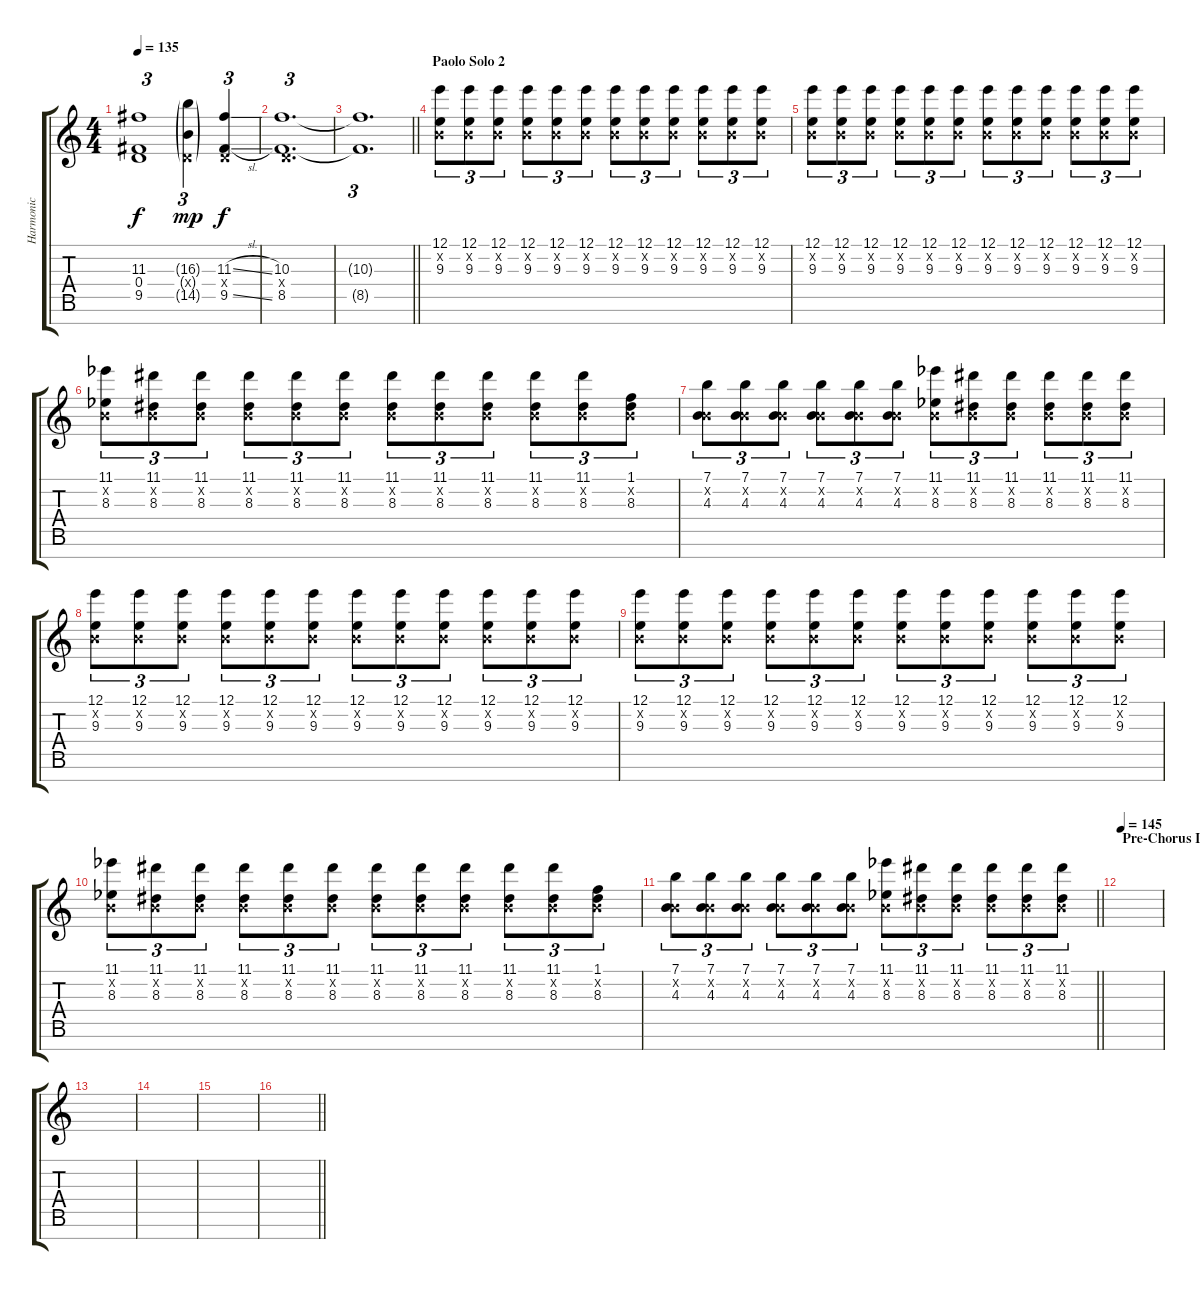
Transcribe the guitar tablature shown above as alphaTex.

\track ("Harmonic" "Harmonic") {instrument distortionguitar}
\staff {score tabs}
\tuning (E4 B3 G3 D3 A2 E2 B1) {hide}
\ts (4 4)
\tempo 135
\clef g2
\ks c
(11.3{t} 0.4{t} 9.5{t}).1{tu (3 2) dy f} (16.3{g} 0.4{g x} 14.5{g}).4{tu (3 2) dy mp} (11.3{sl} 0.4{x} 9.5{sl}).4{tu (3 2) dy f} |
(10.3 0.4{x} 8.5).1{d tu (3 2)} |
\barLineRight lightlight
(10.3{t} 8.5{t}).1{d tu (3 2)} |
\section ("" "Paolo Solo 2")
(12.1 0.2{x} 9.3).8{tu (3 2)} (12.1 0.2{x} 9.3).8{tu (3 2)} (12.1 0.2{x} 9.3).8{tu (3 2)} (12.1 0.2{x} 9.3).8{tu (3 2)} (12.1 0.2{x} 9.3).8{tu (3 2)} (12.1 0.2{x} 9.3).8{tu (3 2)} (12.1 0.2{x} 9.3).8{tu (3 2)} (12.1 0.2{x} 9.3).8{tu (3 2)} (12.1 0.2{x} 9.3).8{tu (3 2)} (12.1 0.2{x} 9.3).8{tu (3 2)} (12.1 0.2{x} 9.3).8{tu (3 2)} (12.1 0.2{x} 9.3).8{tu (3 2)} |
(12.1 0.2{x} 9.3).8{tu (3 2)} (12.1 0.2{x} 9.3).8{tu (3 2)} (12.1 0.2{x} 9.3).8{tu (3 2)} (12.1 0.2{x} 9.3).8{tu (3 2)} (12.1 0.2{x} 9.3).8{tu (3 2)} (12.1 0.2{x} 9.3).8{tu (3 2)} (12.1 0.2{x} 9.3).8{tu (3 2)} (12.1 0.2{x} 9.3).8{tu (3 2)} (12.1 0.2{x} 9.3).8{tu (3 2)} (12.1 0.2{x} 9.3).8{tu (3 2)} (12.1 0.2{x} 9.3).8{tu (3 2)} (12.1 0.2{x} 9.3).8{tu (3 2)} |
(11.1{acc b} 0.2{x} 8.3{acc b}).8{tu (3 2)} (11.1 0.2{x} 8.3).8{tu (3 2)} (11.1 0.2{x} 8.3).8{tu (3 2)} (11.1 0.2{x} 8.3).8{tu (3 2)} (11.1 0.2{x} 8.3).8{tu (3 2)} (11.1 0.2{x} 8.3).8{tu (3 2)} (11.1 0.2{x} 8.3).8{tu (3 2)} (11.1 0.2{x} 8.3).8{tu (3 2)} (11.1 0.2{x} 8.3).8{tu (3 2)} (11.1 0.2{x} 8.3).8{tu (3 2)} (11.1 0.2{x} 8.3).8{tu (3 2)} (1.1 0.2{x} 8.3).8{tu (3 2)} |
(7.1 0.2{x} 4.3).8{tu (3 2)} (7.1 0.2{x} 4.3).8{tu (3 2)} (7.1 0.2{x} 4.3).8{tu (3 2)} (7.1 0.2{x} 4.3).8{tu (3 2)} (7.1 0.2{x} 4.3).8{tu (3 2)} (7.1 0.2{x} 4.3).8{tu (3 2)} (11.1{acc b} 0.2{x} 8.3{acc b}).8{tu (3 2)} (11.1 0.2{x} 8.3).8{tu (3 2)} (11.1 0.2{x} 8.3).8{tu (3 2)} (11.1 0.2{x} 8.3).8{tu (3 2)} (11.1 0.2{x} 8.3).8{tu (3 2)} (11.1 0.2{x} 8.3).8{tu (3 2)} |
(12.1 0.2{x} 9.3).8{tu (3 2)} (12.1 0.2{x} 9.3).8{tu (3 2)} (12.1 0.2{x} 9.3).8{tu (3 2)} (12.1 0.2{x} 9.3).8{tu (3 2)} (12.1 0.2{x} 9.3).8{tu (3 2)} (12.1 0.2{x} 9.3).8{tu (3 2)} (12.1 0.2{x} 9.3).8{tu (3 2)} (12.1 0.2{x} 9.3).8{tu (3 2)} (12.1 0.2{x} 9.3).8{tu (3 2)} (12.1 0.2{x} 9.3).8{tu (3 2)} (12.1 0.2{x} 9.3).8{tu (3 2)} (12.1 0.2{x} 9.3).8{tu (3 2)} |
(12.1 0.2{x} 9.3).8{tu (3 2)} (12.1 0.2{x} 9.3).8{tu (3 2)} (12.1 0.2{x} 9.3).8{tu (3 2)} (12.1 0.2{x} 9.3).8{tu (3 2)} (12.1 0.2{x} 9.3).8{tu (3 2)} (12.1 0.2{x} 9.3).8{tu (3 2)} (12.1 0.2{x} 9.3).8{tu (3 2)} (12.1 0.2{x} 9.3).8{tu (3 2)} (12.1 0.2{x} 9.3).8{tu (3 2)} (12.1 0.2{x} 9.3).8{tu (3 2)} (12.1 0.2{x} 9.3).8{tu (3 2)} (12.1 0.2{x} 9.3).8{tu (3 2)} |
(11.1{acc b} 0.2{x} 8.3{acc b}).8{tu (3 2)} (11.1 0.2{x} 8.3).8{tu (3 2)} (11.1 0.2{x} 8.3).8{tu (3 2)} (11.1 0.2{x} 8.3).8{tu (3 2)} (11.1 0.2{x} 8.3).8{tu (3 2)} (11.1 0.2{x} 8.3).8{tu (3 2)} (11.1 0.2{x} 8.3).8{tu (3 2)} (11.1 0.2{x} 8.3).8{tu (3 2)} (11.1 0.2{x} 8.3).8{tu (3 2)} (11.1 0.2{x} 8.3).8{tu (3 2)} (11.1 0.2{x} 8.3).8{tu (3 2)} (1.1 0.2{x} 8.3).8{tu (3 2)} |
\barLineRight lightlight
(7.1 0.2{x} 4.3).8{tu (3 2)} (7.1 0.2{x} 4.3).8{tu (3 2)} (7.1 0.2{x} 4.3).8{tu (3 2)} (7.1 0.2{x} 4.3).8{tu (3 2)} (7.1 0.2{x} 4.3).8{tu (3 2)} (7.1 0.2{x} 4.3).8{tu (3 2)} (11.1{acc b} 0.2{x} 8.3{acc b}).8{tu (3 2)} (11.1 0.2{x} 8.3).8{tu (3 2)} (11.1 0.2{x} 8.3).8{tu (3 2)} (11.1 0.2{x} 8.3).8{tu (3 2)} (11.1 0.2{x} 8.3).8{tu (3 2)} (11.1 0.2{x} 8.3).8{tu (3 2)} |
\section ("" "Pre-Chorus Intro")
\tempo 145
|
|
|
|
\barLineRight lightlight
